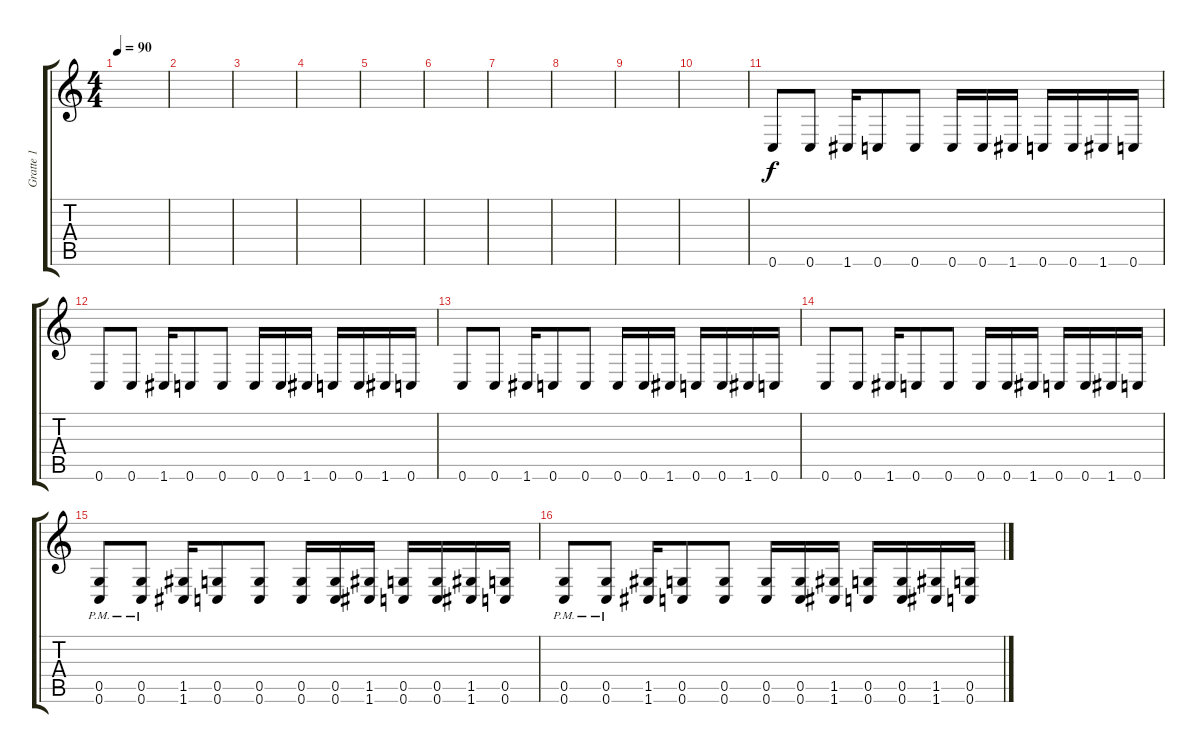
\track ("Gratte 1" "Gratte 1") {instrument distortionguitar}
\staff {score tabs}
\tuning (D4 A3 F3 C3 G2 C2) {hide}
\ts (4 4)
\tempo 90
\clef g2
\ks c
|
|
|
|
|
|
|
|
|
|
0.6.8 0.6.8 1.6.16 0.6.8 0.6.8 0.6.16 0.6.16 1.6.16 0.6.16 0.6.16 1.6.16 0.6.16 |
0.6.8 0.6.8 1.6.16 0.6.8 0.6.8 0.6.16 0.6.16 1.6.16 0.6.16 0.6.16 1.6.16 0.6.16 |
0.6.8 0.6.8 1.6.16 0.6.8 0.6.8 0.6.16 0.6.16 1.6.16 0.6.16 0.6.16 1.6.16 0.6.16 |
0.6.8 0.6.8 1.6.16 0.6.8 0.6.8 0.6.16 0.6.16 1.6.16 0.6.16 0.6.16 1.6.16 0.6.16 |
(0.5{pm} 0.6{pm}).8 (0.5{pm} 0.6{pm}).8 (1.5 1.6).16 (0.5 0.6).8 (0.5 0.6).8 (0.5 0.6).16 (0.5 0.6).16 (1.5 1.6).16 (0.5 0.6).16 (0.5 0.6).16 (1.5 1.6).16 (0.5 0.6).16 |
(0.5{pm} 0.6{pm}).8 (0.5{pm} 0.6{pm}).8 (1.5 1.6).16 (0.5 0.6).8 (0.5 0.6).8 (0.5 0.6).16 (0.5 0.6).16 (1.5 1.6).16 (0.5 0.6).16 (0.5 0.6).16 (1.5 1.6).16 (0.5 0.6).16
